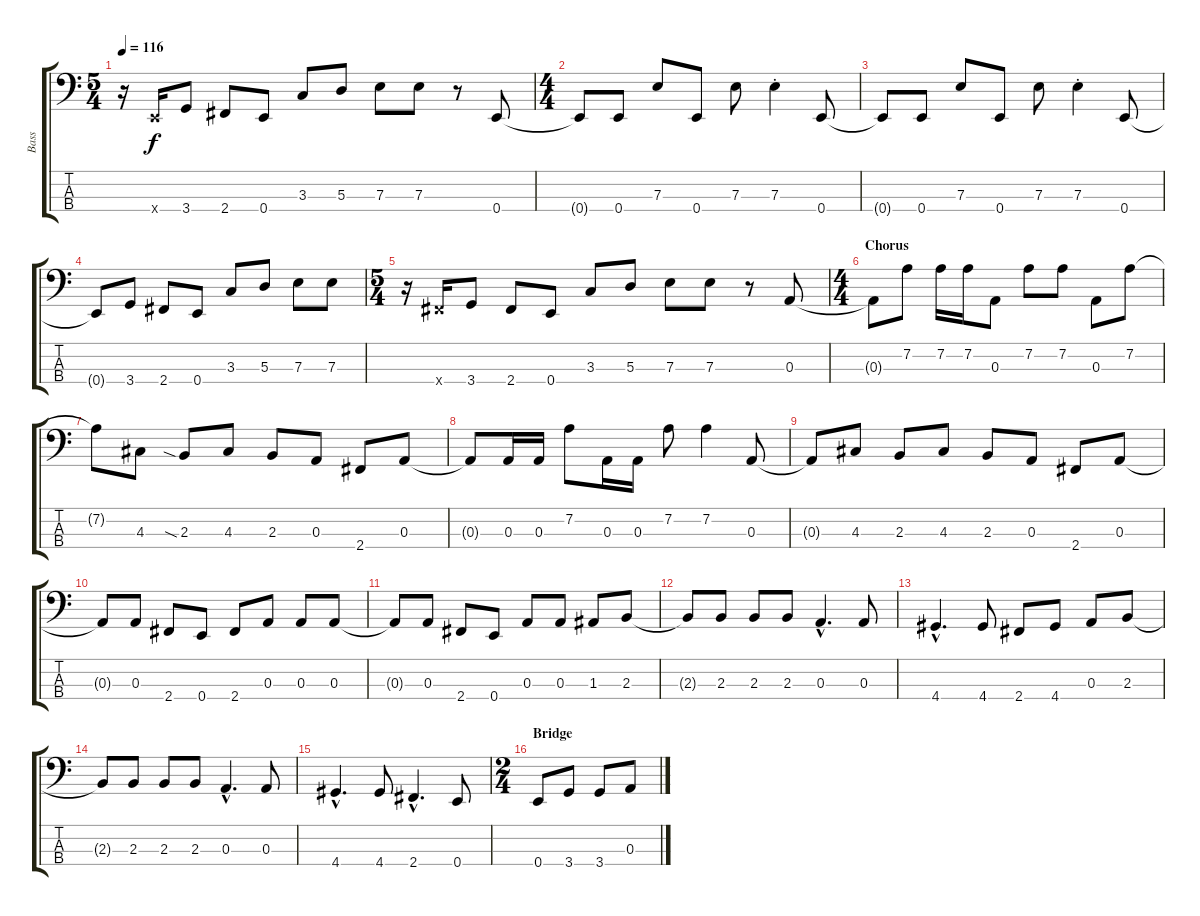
\track ("Bass" "Bass") {instrument fretlessbass}
\staff {score tabs}
\tuning (G2 D2 A1 E1) {hide}
\ts (5 4)
\tempo 116
\clef f4
\ks c
r.16{dy f} 0.4{x}.16 3.4.8 2.4.8 0.4.8 3.3.8 5.3.8 7.3.8 7.3.8 r.8 0.4.8 |
\ts (4 4)
0.4{t}.8 0.4.8 7.3.8 0.4.8 7.3.8 7.3{st}.4 0.4.8 |
0.4{t}.8 0.4.8 7.3.8 0.4.8 7.3.8 7.3{st}.4 0.4.8 |
0.4{t}.8 3.4.8 2.4.8 0.4.8 3.3.8 5.3.8 7.3.8 7.3.8 |
\ts (5 4)
r.16 2.4{x}.16 3.4.8 2.4.8 0.4.8 3.3.8 5.3.8 7.3.8 7.3.8 r.8 0.3.8 |
\ts (4 4)
\section ("" "Chorus")
0.3{t}.8 7.2.8 7.2.16 7.2.16 0.3.8 7.2.8 7.2.8 0.3.8 7.2.8 |
7.2{t}.8 4.3.8 2.3{sia}.8 4.3.8 2.3.8 0.3.8 2.4.8 0.3.8 |
0.3{t}.8 0.3.16 0.3.16 7.2.8 0.3.16 0.3.16 7.2.8 7.2.4 0.3.8 |
0.3{t}.8 4.3.8 2.3.8 4.3.8 2.3.8 0.3.8 2.4.8 0.3.8 |
0.3{t}.8 0.3.8 2.4.8 0.4.8 2.4.8 0.3.8 0.3.8 0.3.8 |
0.3{t}.8 0.3.8 2.4.8 0.4.8 0.3.8 0.3.8 1.3.8 2.3.8 |
2.3{t}.8 2.3.8 2.3.8 2.3.8 0.3{hac}.4{d} 0.3.8 |
4.4{hac}.4{d} 4.4.8 2.4.8 4.4.8 0.3.8 2.3.8 |
2.3{t}.8 2.3.8 2.3.8 2.3.8 0.3{hac}.4{d} 0.3.8 |
4.4{hac}.4{d} 4.4.8 2.4{hac}.4{d} 0.4.8 |
\ts (2 4)
\section ("" "Bridge")
0.4.8 3.4.8 3.4.8 0.3.8
